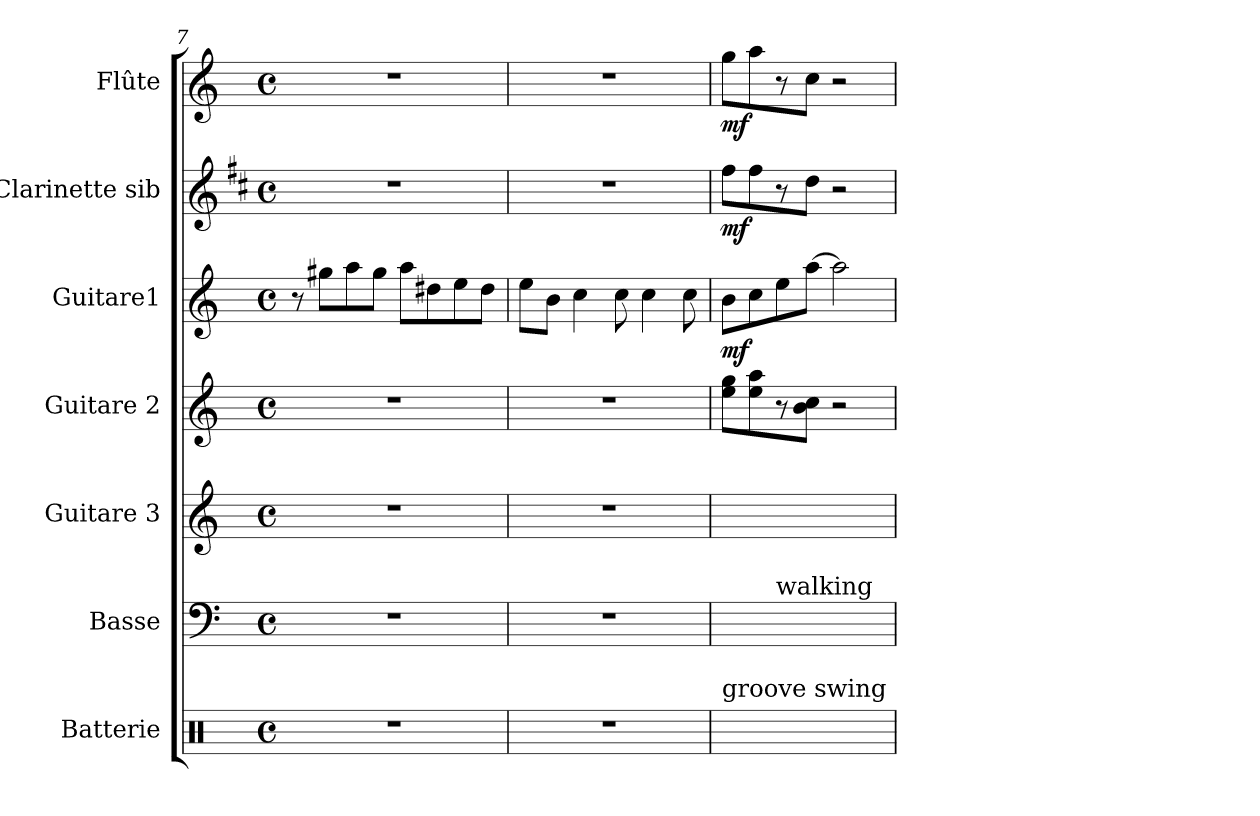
**kern	**kern	**kern	**kern	**dynam	**kern	**kern	**dynam	**kern	**dynam
*part7	*part6	*part5	*part4	*part4	*part3	*part2	*part2	*part1	*part1
*staff7	*staff6	*staff5	*staff4	*staff4	*staff3	*staff2	*staff2	*staff1	*staff1
*I"Batterie	*I"Basse	*I"Guitare 3	*I"Guitare 2	*	*I"Guitare1	*I"Clarinette sib	*	*I"Flûte	*
*I'Batt.	*I'B.ƒ.	*I'Gtr.ƒ. 3	*I'Gtr.ƒ. 2	*	*I'Gtr.ƒ. 1	*I'Cl. Sib	*	*I'Fl.	*
*clefX	*clefF4	*clefG2	*clefG2	*	*clefG2	*clefG2	*	*clefG2	*
*	*ITrd7c12	*ITrd7c12	*ITrd7c12	*	*ITrd7c12	*ITrd1c2	*	*	*
*k[]	*k[]	*k[]	*k[]	*	*k[]	*k[]	*	*k[]	*
*C:	*C:	*C:	*C:	*	*C:	*C:	*	*C:	*
*M4/4	*M4/4	*M4/4	*M4/4	*	*M4/4	*M4/4	*	*M4/4	*
*met(c)	*met(c)	*met(c)	*met(c)	*	*met(c)	*met(c)	*	*met(c)	*
=7	=7	=7	=7	=7	=7	=7	=7	=7	=7
1r	1r	1r	1r	.	8r	1r	.	1r	.
.	.	.	.	.	8g#X\L	.	.	.	.
.	.	.	.	.	8a\	.	.	.	.
.	.	.	.	.	8g#\J	.	.	.	.
.	.	.	.	.	8a\L	.	.	.	.
.	.	.	.	.	8d#X\	.	.	.	.
.	.	.	.	.	8e\	.	.	.	.
.	.	.	.	.	8d#\J	.	.	.	.
=8	=8	=8	=8	=8	=8	=8	=8	=8	=8
1r	1r	1r	1r	.	8e\L	1r	.	1r	.
.	.	.	.	.	8B\J	.	.	.	.
.	.	.	.	.	4c\	.	.	.	.
.	.	.	.	.	8c\	.	.	.	.
.	.	.	.	.	4c\	.	.	.	.
.	.	.	.	.	8c\	.	.	.	.
!!LO:PB:g=z
=9	=9	=9	=9	=9	=9	=9	=9	=9	=9
!LO:TX:a:t=groove swing	!	!	!	!	!	!	!	!	!
!	!	!	!	!LO:DY:a	!	!	!LO:DY:b	!	!LO:DY:b
*	*^	*	*	*	*	*	*	*	*
1Rffyy	1Cyy	4ryy	1cyy	8e\ 8g\L	mf	8B\L	8ee\L	mf	8gg\L	mf
.	.	.	.	8e\ 8a\	.	8c\	8ee\	.	8aa\	.
!	!	!LO:TX:a:t=walking	!	!	!	!	!	!	!	!
.	.	2.ryy	.	8r	.	8e\	8r	.	8r	.
.	.	.	.	8B\ 8c\J	.	[8a\J	8cc\J	.	8cc\J	.
.	.	.	.	2r	.	2a\]	2r	.	2r	.
*	*v	*v	*	*	*	*	*	*	*	*
=	=	=	=	=	=	=	=	=	=
*-	*-	*-	*-	*-	*-	*-	*-	*-	*-
